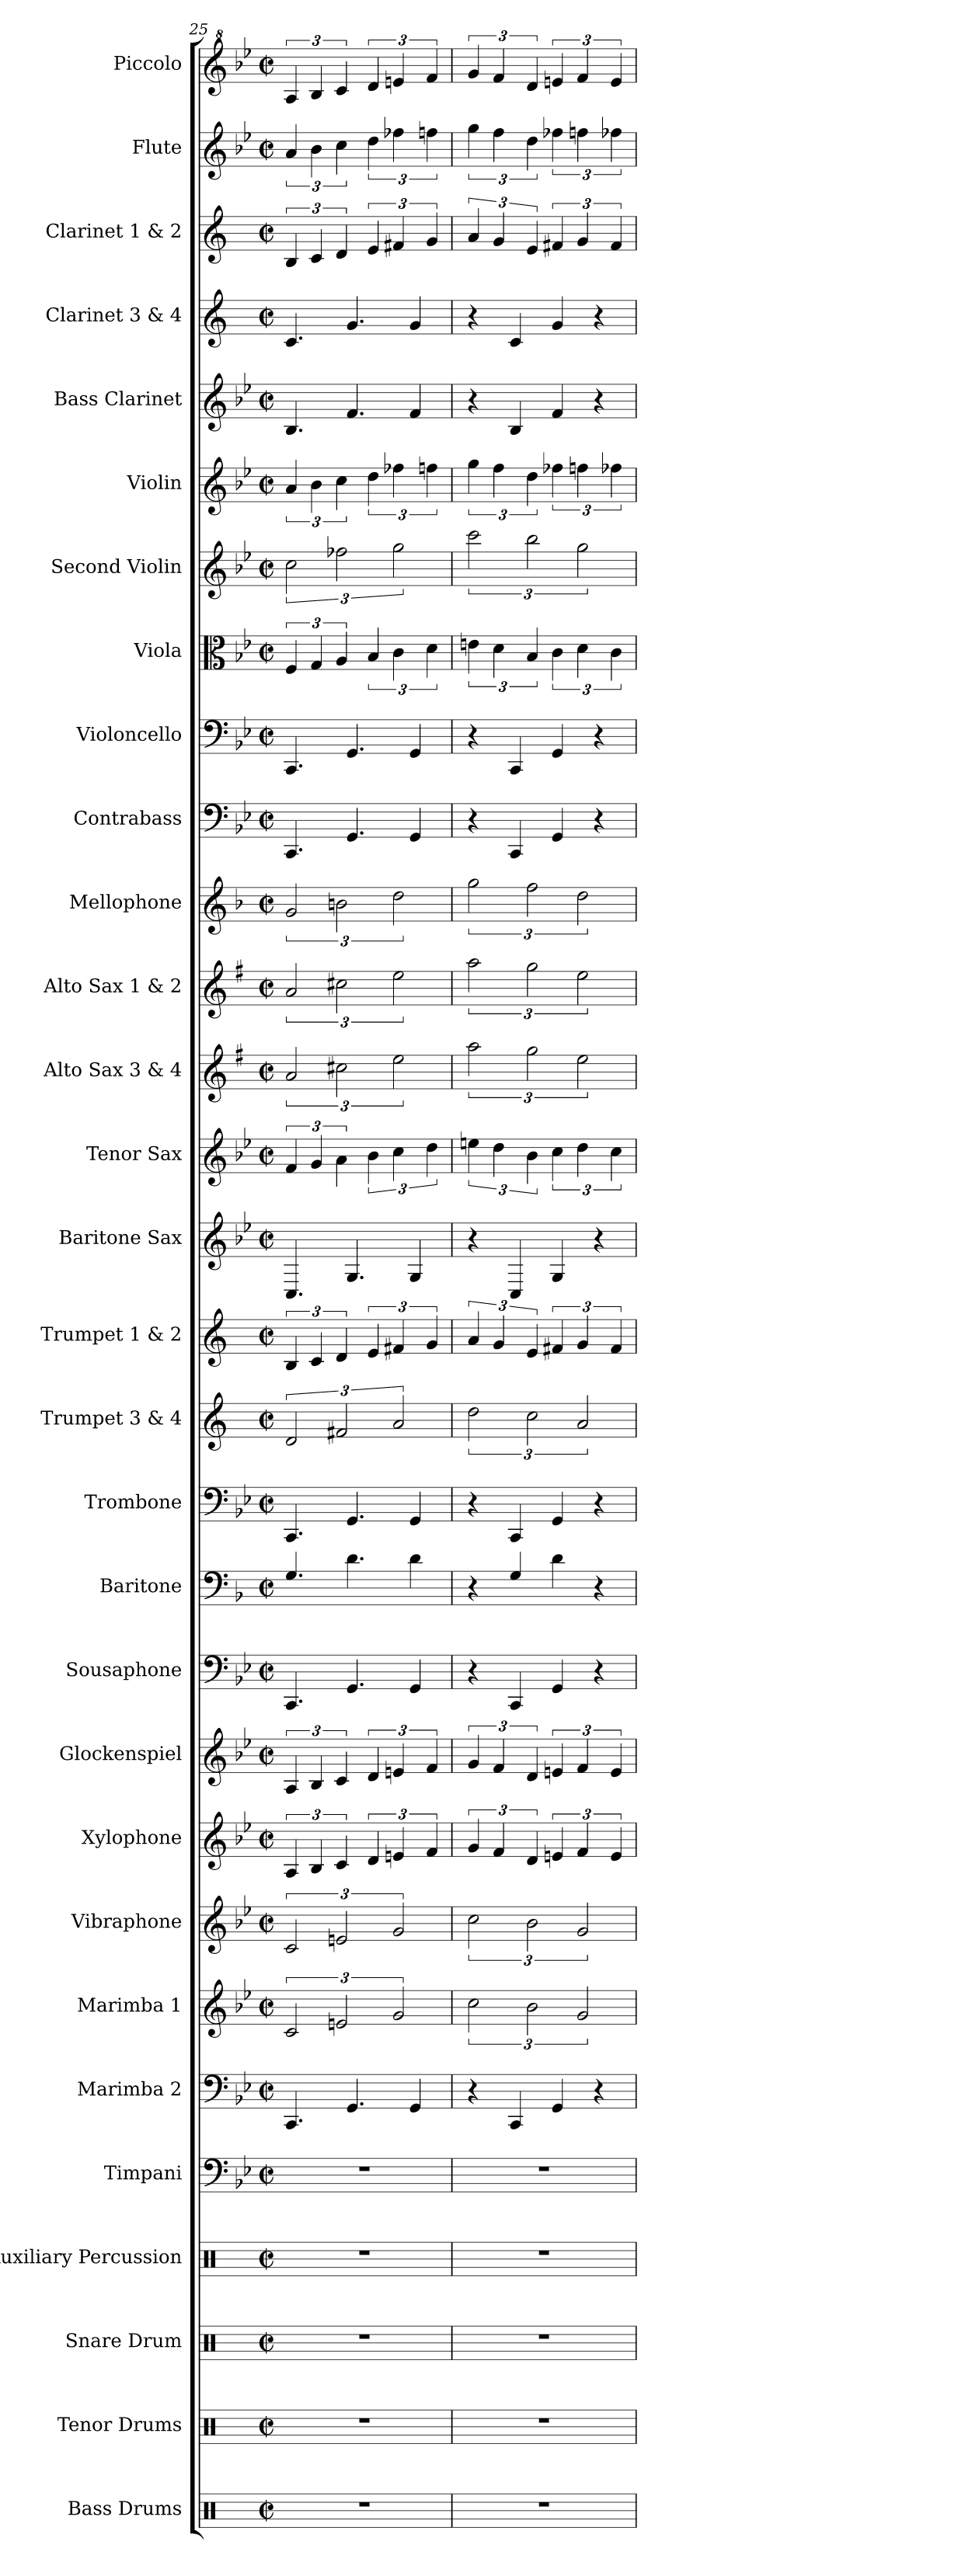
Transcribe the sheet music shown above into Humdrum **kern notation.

**kern	**kern	**kern	**kern	**kern	**kern	**kern	**kern	**kern	**kern	**kern	**kern	**kern	**kern	**kern	**kern	**kern	**kern	**kern	**kern	**kern	**kern	**kern	**kern	**kern	**kern	**kern	**kern	**kern	**kern
*part30	*part29	*part28	*part27	*part26	*part25	*part24	*part23	*part22	*part21	*part20	*part19	*part18	*part17	*part16	*part15	*part14	*part13	*part12	*part11	*part10	*part9	*part8	*part7	*part6	*part5	*part4	*part3	*part2	*part1
*staff30	*staff29	*staff28	*staff27	*staff26	*staff25	*staff24	*staff23	*staff22	*staff21	*staff20	*staff19	*staff18	*staff17	*staff16	*staff15	*staff14	*staff13	*staff12	*staff11	*staff10	*staff9	*staff8	*staff7	*staff6	*staff5	*staff4	*staff3	*staff2	*staff1
*I"Bass Drums	*I"Tenor Drums	*I"Snare Drum	*I"Auxiliary Percussion	*I"Timpani	*I"Marimba 2	*I"Marimba 1	*I"Vibraphone	*I"Xylophone	*I"Glockenspiel	*I"Sousaphone	*I"Baritone	*I"Trombone	*I"Trumpet 3 &amp; 4	*I"Trumpet 1 &amp; 2	*I"Baritone Sax	*I"Tenor Sax	*I"Alto Sax 3 &amp; 4	*I"Alto Sax 1 &amp; 2	*I"Mellophone	*I"Contrabass	*I"Violoncello	*I"Viola	*I"Second Violin	*I"Violin	*I"Bass Clarinet	*I"Clarinet 3 &amp; 4	*I"Clarinet 1 &amp; 2	*I"Flute	*I"Piccolo
*I'B.D.	*I'T.D.	*I'S.D.	*I'Aux. Perc.	*I'Timp.	*I'Mrm. 2	*I'Mrm. 1	*I'Vib.	*I'Xyl.	*I'Glk.	*	*I'Bar.	*I'Tbn.	*I'Tpt. 3&amp;4	*I'Tpt. 1&amp;2	*I'Bari. Sax.	*I'T. Sax.	*I'A. Sax. 3&amp;4	*I'A. Sax. 1&amp;2	*I'Mph.	*I'Cb.	*I'Vc.	*I'Vla.	*I'SVln.	*I'Vln.	*I'B. Cl.	*I'Cl. 3&amp;4	*I'Cl. 1&amp;2	*I'Fl.	*I'Picc.
*clefX	*clefX	*clefX	*clefX	*clefF4	*clefF4	*clefG2	*clefG2	*clefG2	*clefG2	*clefF4	*clefF4	*clefF4	*clefG2	*clefG2	*clefG2	*clefG2	*clefG2	*clefG2	*clefG2	*clefF4	*clefF4	*clefC3	*clefG2	*clefG2	*clefG2	*clefG2	*clefG2	*clefG2	*clefG^2
*	*	*	*	*	*	*	*	*ITrd-7c-12	*ITrd-14c-24	*	*ITrd4c7	*	*ITrd1c2	*ITrd1c2	*ITrd12c21	*ITrd8c14	*ITrd5c9	*ITrd5c9	*ITrd4c7	*ITrd7c12	*	*	*	*	*ITrd8c14	*ITrd1c2	*ITrd1c2	*	*ITrd-7c-12
*k[]	*k[]	*k[]	*k[]	*k[b-e-]	*k[b-e-]	*k[b-e-]	*k[b-e-]	*k[b-e-]	*k[b-e-]	*k[b-e-]	*k[b-e-]	*k[b-e-]	*k[b-e-]	*k[b-e-]	*k[b-e-]	*k[b-e-]	*k[b-e-]	*k[b-e-]	*k[b-e-]	*k[b-e-]	*k[b-e-]	*k[b-e-]	*k[b-e-]	*k[b-e-]	*k[b-e-]	*k[b-e-]	*k[b-e-]	*k[b-e-]	*k[b-e-]
*M2/2	*M2/2	*M2/2	*M2/2	*M2/2	*M2/2	*M2/2	*M2/2	*M2/2	*M2/2	*M2/2	*M2/2	*M2/2	*M2/2	*M2/2	*M2/2	*M2/2	*M2/2	*M2/2	*M2/2	*M2/2	*M2/2	*M2/2	*M2/2	*M2/2	*M2/2	*M2/2	*M2/2	*M2/2	*M2/2
*met(c|)	*met(c|)	*met(c|)	*met(c|)	*met(c|)	*met(c|)	*met(c|)	*met(c|)	*met(c|)	*met(c|)	*met(c|)	*met(c|)	*met(c|)	*met(c|)	*met(c|)	*met(c|)	*met(c|)	*met(c|)	*met(c|)	*met(c|)	*met(c|)	*met(c|)	*met(c|)	*met(c|)	*met(c|)	*met(c|)	*met(c|)	*met(c|)	*met(c|)	*met(c|)
=25	=25	=25	=25	=25	=25	=25	=25	=25	=25	=25	=25	=25	=25	=25	=25	=25	=25	=25	=25	=25	=25	=25	=25	=25	=25	=25	=25	=25	=25
1r	1r	1r	1r	1r	4.CC/	3c/	3c/	6a/	6aa/	4.CC/	4.C/	4.CC/	3c/	6A/	4.CC/	6F/	3c/	3c/	3c/	4.CCC/	4.CC/	6F/	3cc\	6a/	4.BB-/	4.B-/	6A/	6a/	6aa/
.	.	.	.	.	.	.	.	6b-/	6bb-/	.	.	.	.	6B-/	.	6G/	.	.	.	.	.	6G/	.	6b-\	.	.	6B-/	6b-\	6bb-/
.	.	.	.	.	.	3en/	3en/	6cc/	6ccc/	.	.	.	3en/	6c/	.	6A\	3en\	3en\	3en\	.	.	6A/	3ff-X\	6cc\	.	.	6c/	6cc\	6ccc/
.	.	.	.	.	4.GG/	.	.	.	.	4.GG/	4.G\	4.GG/	.	.	4.GG/	.	.	.	.	4.GGG/	4.GG/	.	.	.	4.F/	4.f/	.	.	.
.	.	.	.	.	.	.	.	6dd/	6ddd/	.	.	.	.	6d/	.	6B-\	.	.	.	.	.	6B-/	.	6dd\	.	.	6d/	6dd\	6ddd/
.	.	.	.	.	.	3g/	3g/	6een/	6eeen/	.	.	.	3g/	6en/	.	6c\	3g\	3g\	3g\	.	.	6c\	3gg\	6ff-X\	.	.	6en/	6ff-X\	6eeen/
.	.	.	.	.	4GG/	.	.	.	.	4GG/	4G\	4GG/	.	.	4GG/	.	.	.	.	4GGG/	4GG/	.	.	.	4F/	4f/	.	.	.
.	.	.	.	.	.	.	.	6ff/	6fff/	.	.	.	.	6f/	.	6d\	.	.	.	.	.	6d\	.	6ffn\	.	.	6f/	6ffn\	6fff/
=26	=26	=26	=26	=26	=26	=26	=26	=26	=26	=26	=26	=26	=26	=26	=26	=26	=26	=26	=26	=26	=26	=26	=26	=26	=26	=26	=26	=26	=26
1r	1r	1r	1r	1r	4r	3cc\	3cc\	6gg/	6ggg/	4r	4r	4r	3cc\	6g/	4r	6en\	3cc\	3cc\	3cc\	4r	4r	6en\	3ccc\	6gg\	4r	4r	6g/	6gg\	6ggg/
.	.	.	.	.	.	.	.	6ff/	6fff/	.	.	.	.	6f/	.	6d\	.	.	.	.	.	6d\	.	6ff\	.	.	6f/	6ff\	6fff/
.	.	.	.	.	4CC/	.	.	.	.	4CC/	4C/	4CC/	.	.	4CC/	.	.	.	.	4CCC/	4CC/	.	.	.	4BB-/	4B-/	.	.	.
.	.	.	.	.	.	3b-\	3b-\	6dd/	6ddd/	.	.	.	3b-\	6d/	.	6B-\	3b-\	3b-\	3b-\	.	.	6B-/	3bb-\	6dd\	.	.	6d/	6dd\	6ddd/
.	.	.	.	.	4GG/	.	.	6een/	6eeen/	4GG/	4G\	4GG/	.	6en/	4GG/	6c\	.	.	.	4GGG/	4GG/	6c\	.	6ff-X\	4F/	4f/	6en/	6ff-X\	6eeen/
.	.	.	.	.	.	3g/	3g/	6ff/	6fff/	.	.	.	3g/	6f/	.	6d\	3g\	3g\	3g\	.	.	6d\	3gg\	6ffn\	.	.	6f/	6ffn\	6fff/
.	.	.	.	.	4r	.	.	.	.	4r	4r	4r	.	.	4r	.	.	.	.	4r	4r	.	.	.	4r	4r	.	.	.
.	.	.	.	.	.	.	.	6ee/	6eee/	.	.	.	.	6e/	.	6c\	.	.	.	.	.	6c\	.	6ff-X\	.	.	6e/	6ff-X\	6eee/
=	=	=	=	=	=	=	=	=	=	=	=	=	=	=	=	=	=	=	=	=	=	=	=	=	=	=	=	=	=
*-	*-	*-	*-	*-	*-	*-	*-	*-	*-	*-	*-	*-	*-	*-	*-	*-	*-	*-	*-	*-	*-	*-	*-	*-	*-	*-	*-	*-	*-
